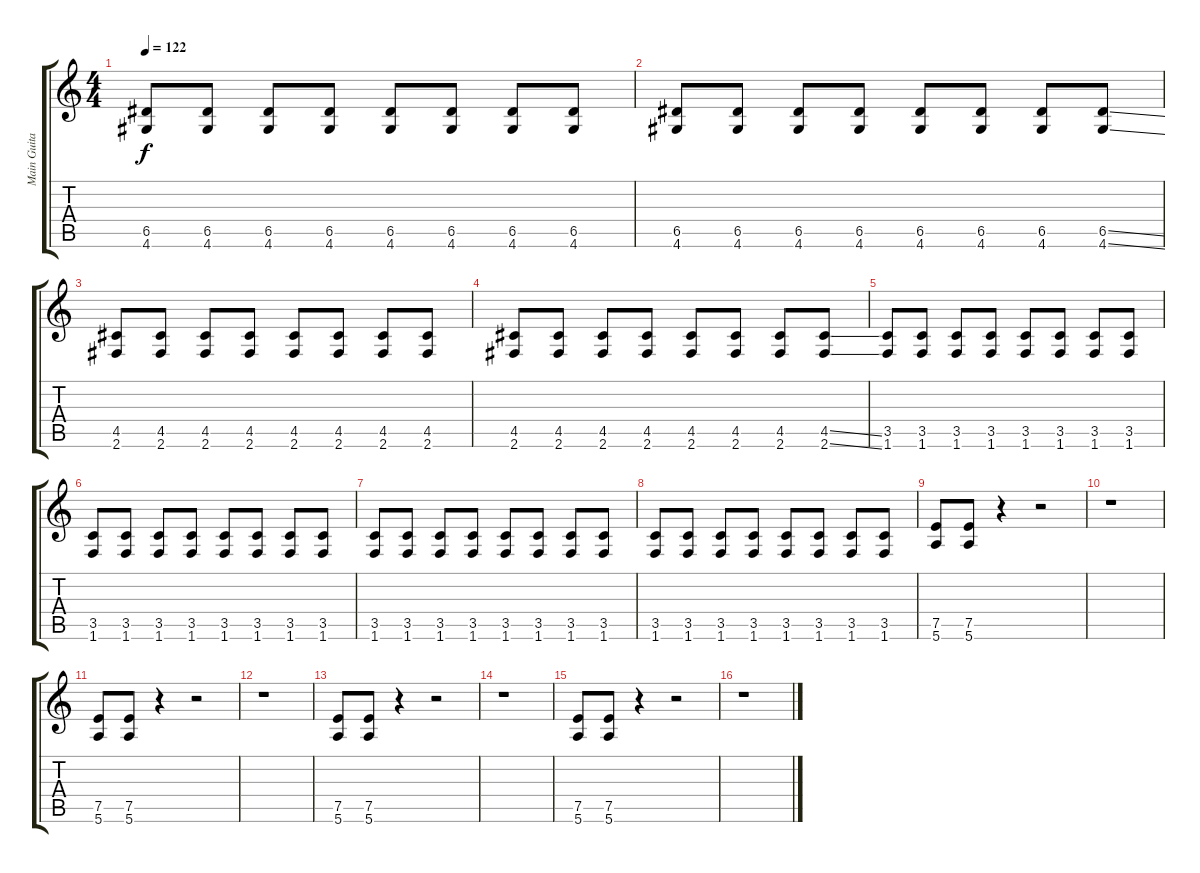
\track ("Main Guitar" "Main Guita") {instrument distortionguitar}
\staff {score tabs}
\tuning (E4 B3 G3 D3 A2 E2) {hide}
\ts (4 4)
\tempo 122
\clef g2
\ks c
(6.5 4.6).8{dy f} (6.5 4.6).8 (6.5 4.6).8 (6.5 4.6).8 (6.5 4.6).8 (6.5 4.6).8 (6.5 4.6).8 (6.5 4.6).8 |
(6.5 4.6).8 (6.5 4.6).8 (6.5 4.6).8 (6.5 4.6).8 (6.5 4.6).8 (6.5 4.6).8 (6.5 4.6).8 (6.5{ss} 4.6{ss}).8 |
(4.5 2.6).8 (4.5 2.6).8 (4.5 2.6).8 (4.5 2.6).8 (4.5 2.6).8 (4.5 2.6).8 (4.5 2.6).8 (4.5 2.6).8 |
(4.5 2.6).8 (4.5 2.6).8 (4.5 2.6).8 (4.5 2.6).8 (4.5 2.6).8 (4.5 2.6).8 (4.5 2.6).8 (4.5{ss} 2.6{ss}).8 |
(3.5 1.6).8 (3.5 1.6).8 (3.5 1.6).8 (3.5 1.6).8 (3.5 1.6).8 (3.5 1.6).8 (3.5 1.6).8 (3.5 1.6).8 |
(3.5 1.6).8 (3.5 1.6).8 (3.5 1.6).8 (3.5 1.6).8 (3.5 1.6).8 (3.5 1.6).8 (3.5 1.6).8 (3.5 1.6).8 |
(3.5 1.6).8 (3.5 1.6).8 (3.5 1.6).8 (3.5 1.6).8 (3.5 1.6).8 (3.5 1.6).8 (3.5 1.6).8 (3.5 1.6).8 |
(3.5 1.6).8 (3.5 1.6).8 (3.5 1.6).8 (3.5 1.6).8 (3.5 1.6).8 (3.5 1.6).8 (3.5 1.6).8 (3.5 1.6).8 |
(7.5 5.6).8 (7.5 5.6).8 r.4 r.2 |
r.1 |
(7.5 5.6).8 (7.5 5.6).8 r.4 r.2 |
r.1 |
(7.5 5.6).8 (7.5 5.6).8 r.4 r.2 |
r.1 |
(7.5 5.6).8 (7.5 5.6).8 r.4 r.2 |
r.1
